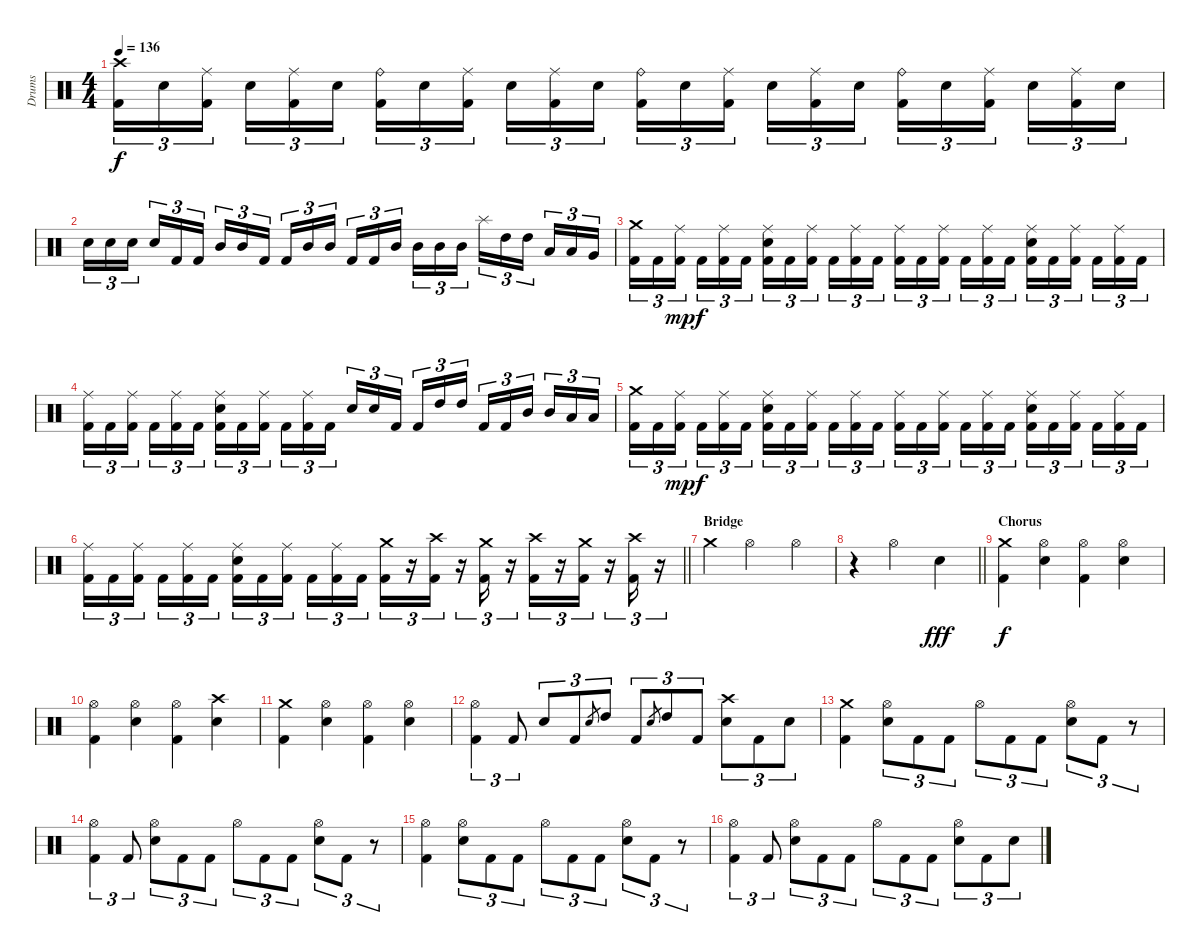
\track ("Drums" "Drums") {instrument percussion}
\staff {score}
\articulation defaults
\ts (4 4)
\tempo 136
\clef neutral
\ks c
("Crash high (hit)" "Kick (hit) 2").16{tu (3 2) dy f} "Electric Snare (hit)".16{tu (3 2)} ("Ride (middle)" "Kick (hit) 2").16{tu (3 2) beam splitsecondary} "Electric Snare (hit)".16{tu (3 2)} ("Ride (middle)" "Kick (hit) 2").16{tu (3 2)} "Electric Snare (hit)".16{tu (3 2)} ("Ride (bell)" "Kick (hit) 2").16{tu (3 2)} "Electric Snare (hit)".16{tu (3 2)} ("Ride (middle)" "Kick (hit) 2").16{tu (3 2) beam splitsecondary} "Electric Snare (hit)".16{tu (3 2)} ("Ride (middle)" "Kick (hit) 2").16{tu (3 2)} "Electric Snare (hit)".16{tu (3 2)} ("Ride (bell)" "Kick (hit) 2").16{tu (3 2)} "Electric Snare (hit)".16{tu (3 2)} ("Ride (middle)" "Kick (hit) 2").16{tu (3 2) beam splitsecondary} "Electric Snare (hit)".16{tu (3 2)} ("Ride (middle)" "Kick (hit) 2").16{tu (3 2)} "Electric Snare (hit)".16{tu (3 2)} ("Ride (bell)" "Kick (hit) 2").16{tu (3 2)} "Electric Snare (hit)".16{tu (3 2)} ("Ride (middle)" "Kick (hit) 2").16{tu (3 2) beam splitsecondary} "Electric Snare (hit)".16{tu (3 2)} ("Ride (middle)" "Kick (hit) 2").16{tu (3 2)} "Electric Snare (hit)".16{tu (3 2)} |
"Electric Snare (hit)".16{tu (3 2)} "Electric Snare (hit)".16{tu (3 2)} "Electric Snare (hit)".16{tu (3 2) beam splitsecondary} "Electric Snare (hit)".16{tu (3 2)} "Kick (hit) 2".16{tu (3 2)} "Kick (hit) 2".16{tu (3 2)} "Mid Tom (hit)".16{tu (3 2)} "Mid Tom (hit)".16{tu (3 2)} "Kick (hit) 2".16{tu (3 2) beam splitsecondary} "Kick (hit) 2".16{tu (3 2)} "Mid Tom (hit)".16{tu (3 2)} "Mid Tom (hit)".16{tu (3 2)} "Kick (hit) 2".16{tu (3 2)} "Kick (hit) 2".16{tu (3 2)} "Mid Tom (hit)".16{tu (3 2) beam splitsecondary} "Mid Tom (hit)".16{tu (3 2)} "Mid Tom (hit)".16{tu (3 2)} "Mid Tom (hit)".16{tu (3 2)} "Splash (hit)".16{tu (3 2)} "High Tom (hit)".16{tu (3 2)} "High Tom (hit)".16{tu (3 2) beam splitsecondary} "Low Tom (hit)".16{tu (3 2)} "Low Tom (hit)".16{tu (3 2)} "Very Low Tom (hit)".16{tu (3 2)} |
("Crash medium (hit)" "Kick (hit) 2").16{tu (3 2)} "Kick (hit) 2".16{tu (3 2)} ("Ride (middle)" "Kick (hit) 2").16{tu (3 2) dy mp beam splitsecondary} "Kick (hit) 2".16{tu (3 2) dy f} ("Ride (middle)" "Kick (hit) 2").16{tu (3 2)} "Kick (hit) 2".16{tu (3 2)} ("Ride (middle)" "Electric Snare (hit)" "Kick (hit) 2").16{tu (3 2)} "Kick (hit) 2".16{tu (3 2)} ("Ride (middle)" "Kick (hit) 2").16{tu (3 2) beam splitsecondary} "Kick (hit) 2".16{tu (3 2)} ("Ride (middle)" "Kick (hit) 2").16{tu (3 2)} "Kick (hit) 2".16{tu (3 2)} ("Ride (middle)" "Kick (hit) 2").16{tu (3 2)} "Kick (hit) 2".16{tu (3 2)} ("Ride (middle)" "Kick (hit) 2").16{tu (3 2) beam splitsecondary} "Kick (hit) 2".16{tu (3 2)} ("Ride (middle)" "Kick (hit) 2").16{tu (3 2)} "Kick (hit) 2".16{tu (3 2)} ("Ride (middle)" "Electric Snare (hit)" "Kick (hit) 2").16{tu (3 2)} "Kick (hit) 2".16{tu (3 2)} ("Ride (middle)" "Kick (hit) 2").16{tu (3 2) beam splitsecondary} "Kick (hit) 2".16{tu (3 2)} ("Ride (middle)" "Kick (hit) 2").16{tu (3 2)} "Kick (hit) 2".16{tu (3 2)} |
("Ride (middle)" "Kick (hit) 2").16{tu (3 2)} "Kick (hit) 2".16{tu (3 2)} ("Ride (middle)" "Kick (hit) 2").16{tu (3 2) beam splitsecondary} "Kick (hit) 2".16{tu (3 2)} ("Ride (middle)" "Kick (hit) 2").16{tu (3 2)} "Kick (hit) 2".16{tu (3 2)} ("Ride (middle)" "Electric Snare (hit)" "Kick (hit) 2").16{tu (3 2)} "Kick (hit) 2".16{tu (3 2)} ("Ride (middle)" "Kick (hit) 2").16{tu (3 2) beam splitsecondary} "Kick (hit) 2".16{tu (3 2)} ("Ride (middle)" "Kick (hit) 2").16{tu (3 2)} "Kick (hit) 2".16{tu (3 2)} "Electric Snare (hit)".16{tu (3 2)} "Electric Snare (hit)".16{tu (3 2)} "Kick (hit) 2".16{tu (3 2) beam splitsecondary} "Kick (hit) 2".16{tu (3 2)} "High Tom (hit)".16{tu (3 2)} "High Tom (hit)".16{tu (3 2)} "Kick (hit) 2".16{tu (3 2)} "Kick (hit) 2".16{tu (3 2)} "Mid Tom (hit)".16{tu (3 2) beam splitsecondary} "Mid Tom (hit)".16{tu (3 2)} "Low Tom (hit)".16{tu (3 2)} "Low Tom (hit)".16{tu (3 2)} |
("Crash medium (hit)" "Kick (hit) 2").16{tu (3 2)} "Kick (hit) 2".16{tu (3 2)} ("Ride (middle)" "Kick (hit) 2").16{tu (3 2) dy mp beam splitsecondary} "Kick (hit) 2".16{tu (3 2) dy f} ("Ride (middle)" "Kick (hit) 2").16{tu (3 2)} "Kick (hit) 2".16{tu (3 2)} ("Ride (middle)" "Electric Snare (hit)" "Kick (hit) 2").16{tu (3 2)} "Kick (hit) 2".16{tu (3 2)} ("Ride (middle)" "Kick (hit) 2").16{tu (3 2) beam splitsecondary} "Kick (hit) 2".16{tu (3 2)} ("Ride (middle)" "Kick (hit) 2").16{tu (3 2)} "Kick (hit) 2".16{tu (3 2)} ("Ride (middle)" "Kick (hit) 2").16{tu (3 2)} "Kick (hit) 2".16{tu (3 2)} ("Ride (middle)" "Kick (hit) 2").16{tu (3 2) beam splitsecondary} "Kick (hit) 2".16{tu (3 2)} ("Ride (middle)" "Kick (hit) 2").16{tu (3 2)} "Kick (hit) 2".16{tu (3 2)} ("Ride (middle)" "Electric Snare (hit)" "Kick (hit) 2").16{tu (3 2)} "Kick (hit) 2".16{tu (3 2)} ("Ride (middle)" "Kick (hit) 2").16{tu (3 2) beam splitsecondary} "Kick (hit) 2".16{tu (3 2)} ("Ride (middle)" "Kick (hit) 2").16{tu (3 2)} "Kick (hit) 2".16{tu (3 2)} |
\barLineRight lightlight
("Ride (middle)" "Kick (hit) 2").16{tu (3 2)} "Kick (hit) 2".16{tu (3 2)} ("Ride (middle)" "Kick (hit) 2").16{tu (3 2) beam splitsecondary} "Kick (hit) 2".16{tu (3 2)} ("Ride (middle)" "Kick (hit) 2").16{tu (3 2)} "Kick (hit) 2".16{tu (3 2)} ("Ride (middle)" "Electric Snare (hit)" "Kick (hit) 2").16{tu (3 2)} "Kick (hit) 2".16{tu (3 2)} ("Ride (middle)" "Kick (hit) 2").16{tu (3 2) beam splitsecondary} "Kick (hit) 2".16{tu (3 2)} ("Ride (middle)" "Kick (hit) 2").16{tu (3 2)} "Kick (hit) 2".16{tu (3 2)} ("Crash medium (hit)" "Kick (hit) 2").16{tu (3 2)} r.16{tu (3 2)} ("Crash high (hit)" "Kick (hit) 2").16{tu (3 2)} r.16{tu (3 2)} ("Crash medium (hit)" "Kick (hit) 2").16{tu (3 2)} r.16{tu (3 2)} ("Crash high (hit)" "Kick (hit) 2").16{tu (3 2)} r.16{tu (3 2)} ("Crash medium (hit)" "Kick (hit) 2").16{tu (3 2)} r.16{tu (3 2)} ("Crash high (hit)" "Kick (hit) 2").16{tu (3 2)} r.16{tu (3 2)} |
\section ("" "Bridge")
"Crash medium (hit)".4 "Hi-Hat (open)".2 "Hi-Hat (open)".4 |
\barLineRight lightlight
r.4 "Hi-Hat (open)".2 "Electric Snare (hit)".4{dy fff} |
\section ("" "Chorus")
("Crash medium (hit)" "Kick (hit) 2").4{dy f} ("Hi-Hat (open)" "Electric Snare (hit)").4 ("Hi-Hat (open)" "Kick (hit) 2").4 ("Hi-Hat (open)" "Electric Snare (hit)").4 |
("Hi-Hat (open)" "Kick (hit) 2").4 ("Hi-Hat (open)" "Electric Snare (hit)").4 ("Hi-Hat (open)" "Kick (hit) 2").4 ("Crash high (hit)" "Electric Snare (hit)").4 |
("Crash medium (hit)" "Kick (hit) 2").4 ("Hi-Hat (open)" "Electric Snare (hit)").4 ("Hi-Hat (open)" "Kick (hit) 2").4 ("Hi-Hat (open)" "Electric Snare (hit)").4 |
("Hi-Hat (open)" "Kick (hit) 2").4{tu (3 2)} "Kick (hit) 2".8{tu (3 2)} "Electric Snare (hit)".8{tu (3 2)} "Kick (hit) 2".8{tu (3 2)} "Electric Snare (hit)".8{gr} "High Tom (hit)".8{tu (3 2)} "Kick (hit) 2".8{tu (3 2)} "Electric Snare (hit)".8{gr} "High Tom (hit)".8{tu (3 2)} "Kick (hit) 2".8{tu (3 2)} ("Crash high (hit)" "Electric Snare (hit)").8{tu (3 2)} "Kick (hit) 2".8{tu (3 2)} "Electric Snare (hit)".8{tu (3 2)} |
("Crash medium (hit)" "Kick (hit) 2").4 ("Hi-Hat (open)" "Electric Snare (hit)").8{tu (3 2)} "Kick (hit) 2".8{tu (3 2)} "Kick (hit) 2".8{tu (3 2)} "Hi-Hat (open)".8{tu (3 2)} "Kick (hit) 2".8{tu (3 2)} "Kick (hit) 2".8{tu (3 2)} ("Hi-Hat (open)" "Electric Snare (hit)").8{tu (3 2)} "Kick (hit) 2".8{tu (3 2)} r.8{tu (3 2)} |
("Hi-Hat (open)" "Kick (hit) 2").4{tu (3 2)} "Kick (hit) 2".8{tu (3 2)} ("Hi-Hat (open)" "Electric Snare (hit)").8{tu (3 2)} "Kick (hit) 2".8{tu (3 2)} "Kick (hit) 2".8{tu (3 2)} "Hi-Hat (open)".8{tu (3 2)} "Kick (hit) 2".8{tu (3 2)} "Kick (hit) 2".8{tu (3 2)} ("Hi-Hat (open)" "Electric Snare (hit)").8{tu (3 2)} "Kick (hit) 2".8{tu (3 2)} r.8{tu (3 2)} |
("Hi-Hat (open)" "Kick (hit) 2").4 ("Hi-Hat (open)" "Electric Snare (hit)").8{tu (3 2)} "Kick (hit) 2".8{tu (3 2)} "Kick (hit) 2".8{tu (3 2)} "Hi-Hat (open)".8{tu (3 2)} "Kick (hit) 2".8{tu (3 2)} "Kick (hit) 2".8{tu (3 2)} ("Hi-Hat (open)" "Electric Snare (hit)").8{tu (3 2)} "Kick (hit) 2".8{tu (3 2)} r.8{tu (3 2)} |
("Hi-Hat (open)" "Kick (hit) 2").4{tu (3 2)} "Kick (hit) 2".8{tu (3 2)} ("Hi-Hat (open)" "Electric Snare (hit)").8{tu (3 2)} "Kick (hit) 2".8{tu (3 2)} "Kick (hit) 2".8{tu (3 2)} "Hi-Hat (open)".8{tu (3 2)} "Kick (hit) 2".8{tu (3 2)} "Kick (hit) 2".8{tu (3 2)} ("Hi-Hat (open)" "Electric Snare (hit)").8{tu (3 2)} "Kick (hit) 2".8{tu (3 2)} "Electric Snare (hit)".8{tu (3 2)}
